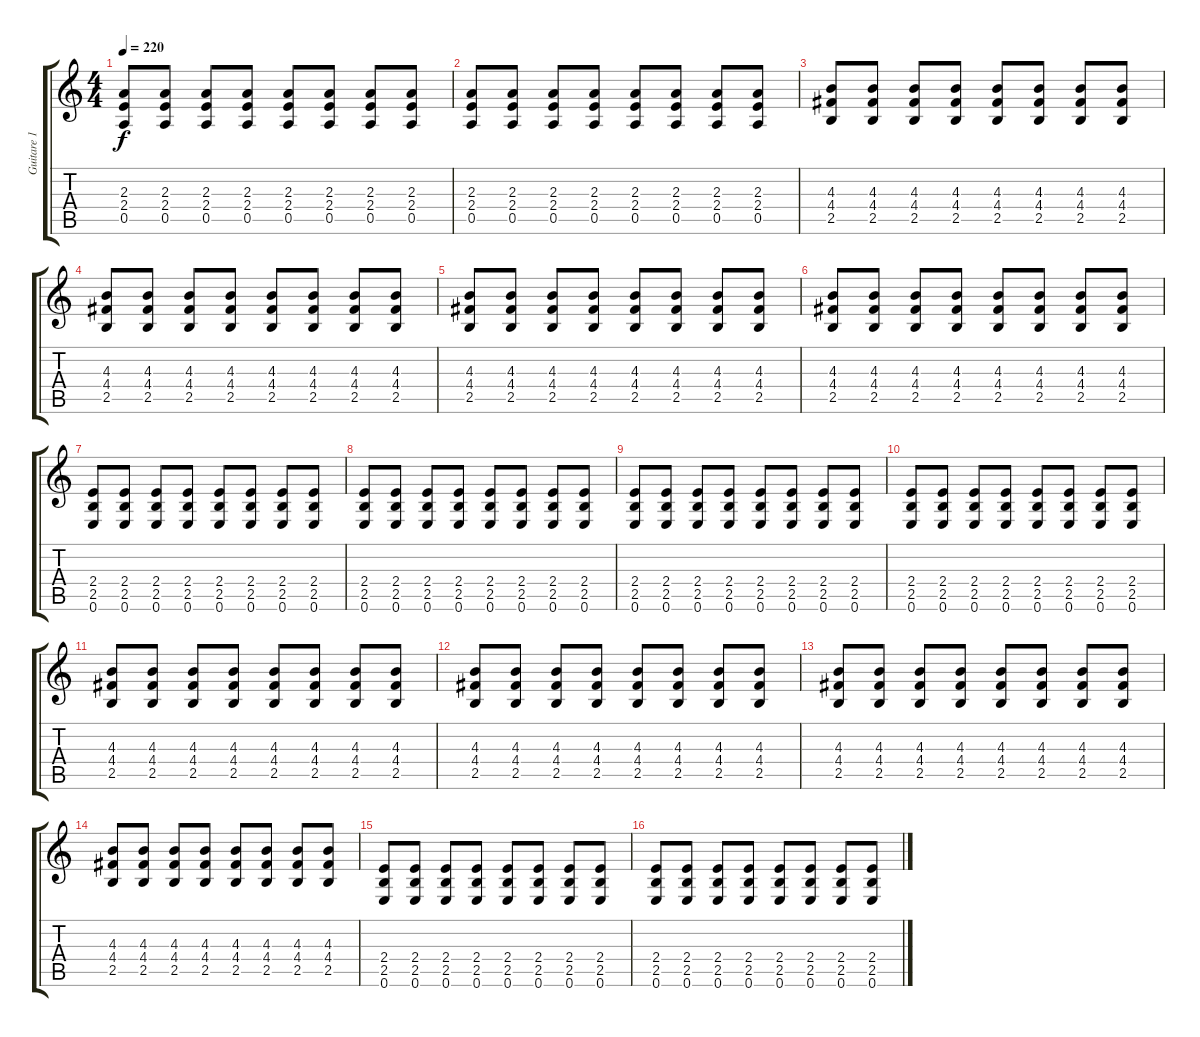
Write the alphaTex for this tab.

\track ("Guitare 1" "Guitare 1") {instrument distortionguitar}
\staff {score tabs}
\tuning (E4 B3 G3 D3 A2 E2) {hide}
\ts (4 4)
\tempo 220
\clef g2
\ks c
(2.3 2.4 0.5).8{dy f} (2.3 2.4 0.5).8 (2.3 2.4 0.5).8 (2.3 2.4 0.5).8 (2.3 2.4 0.5).8 (2.3 2.4 0.5).8 (2.3 2.4 0.5).8 (2.3 2.4 0.5).8 |
(2.3 2.4 0.5).8 (2.3 2.4 0.5).8 (2.3 2.4 0.5).8 (2.3 2.4 0.5).8 (2.3 2.4 0.5).8 (2.3 2.4 0.5).8 (2.3 2.4 0.5).8 (2.3 2.4 0.5).8 |
(4.3 4.4 2.5).8 (4.3 4.4 2.5).8 (4.3 4.4 2.5).8 (4.3 4.4 2.5).8 (4.3 4.4 2.5).8 (4.3 4.4 2.5).8 (4.3 4.4 2.5).8 (4.3 4.4 2.5).8 |
(4.3 4.4 2.5).8 (4.3 4.4 2.5).8 (4.3 4.4 2.5).8 (4.3 4.4 2.5).8 (4.3 4.4 2.5).8 (4.3 4.4 2.5).8 (4.3 4.4 2.5).8 (4.3 4.4 2.5).8 |
(4.3 4.4 2.5).8 (4.3 4.4 2.5).8 (4.3 4.4 2.5).8 (4.3 4.4 2.5).8 (4.3 4.4 2.5).8 (4.3 4.4 2.5).8 (4.3 4.4 2.5).8 (4.3 4.4 2.5).8 |
(4.3 4.4 2.5).8 (4.3 4.4 2.5).8 (4.3 4.4 2.5).8 (4.3 4.4 2.5).8 (4.3 4.4 2.5).8 (4.3 4.4 2.5).8 (4.3 4.4 2.5).8 (4.3 4.4 2.5).8 |
(2.4 2.5 0.6).8 (2.4 2.5 0.6).8 (2.4 2.5 0.6).8 (2.4 2.5 0.6).8 (2.4 2.5 0.6).8 (2.4 2.5 0.6).8 (2.4 2.5 0.6).8 (2.4 2.5 0.6).8 |
(2.4 2.5 0.6).8 (2.4 2.5 0.6).8 (2.4 2.5 0.6).8 (2.4 2.5 0.6).8 (2.4 2.5 0.6).8 (2.4 2.5 0.6).8 (2.4 2.5 0.6).8 (2.4 2.5 0.6).8 |
(2.4 2.5 0.6).8 (2.4 2.5 0.6).8 (2.4 2.5 0.6).8 (2.4 2.5 0.6).8 (2.4 2.5 0.6).8 (2.4 2.5 0.6).8 (2.4 2.5 0.6).8 (2.4 2.5 0.6).8 |
(2.4 2.5 0.6).8 (2.4 2.5 0.6).8 (2.4 2.5 0.6).8 (2.4 2.5 0.6).8 (2.4 2.5 0.6).8 (2.4 2.5 0.6).8 (2.4 2.5 0.6).8 (2.4 2.5 0.6).8 |
(4.3 4.4 2.5).8 (4.3 4.4 2.5).8 (4.3 4.4 2.5).8 (4.3 4.4 2.5).8 (4.3 4.4 2.5).8 (4.3 4.4 2.5).8 (4.3 4.4 2.5).8 (4.3 4.4 2.5).8 |
(4.3 4.4 2.5).8 (4.3 4.4 2.5).8 (4.3 4.4 2.5).8 (4.3 4.4 2.5).8 (4.3 4.4 2.5).8 (4.3 4.4 2.5).8 (4.3 4.4 2.5).8 (4.3 4.4 2.5).8 |
(4.3 4.4 2.5).8 (4.3 4.4 2.5).8 (4.3 4.4 2.5).8 (4.3 4.4 2.5).8 (4.3 4.4 2.5).8 (4.3 4.4 2.5).8 (4.3 4.4 2.5).8 (4.3 4.4 2.5).8 |
(4.3 4.4 2.5).8 (4.3 4.4 2.5).8 (4.3 4.4 2.5).8 (4.3 4.4 2.5).8 (4.3 4.4 2.5).8 (4.3 4.4 2.5).8 (4.3 4.4 2.5).8 (4.3 4.4 2.5).8 |
(2.4 2.5 0.6).8 (2.4 2.5 0.6).8 (2.4 2.5 0.6).8 (2.4 2.5 0.6).8 (2.4 2.5 0.6).8 (2.4 2.5 0.6).8 (2.4 2.5 0.6).8 (2.4 2.5 0.6).8 |
(2.4 2.5 0.6).8 (2.4 2.5 0.6).8 (2.4 2.5 0.6).8 (2.4 2.5 0.6).8 (2.4 2.5 0.6).8 (2.4 2.5 0.6).8 (2.4 2.5 0.6).8 (2.4 2.5 0.6).8
